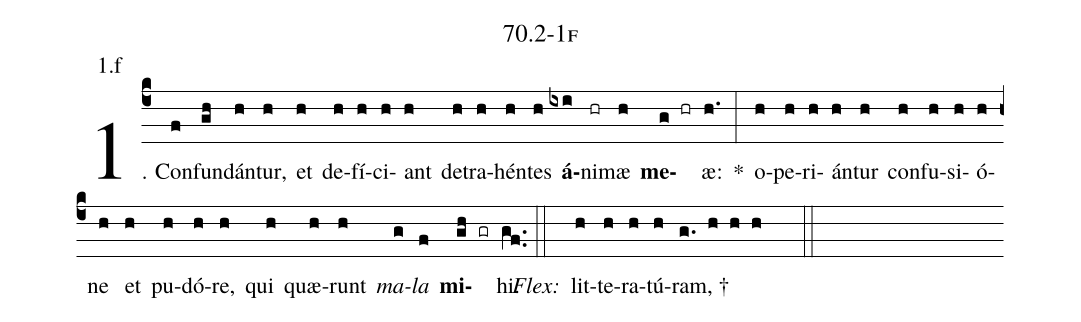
name: 70.2-1f;
annotation: 1.f;
%%
(c4)1. Con(f)fun(gh)dán(h)tur,(h) et(h) de(h)fí(h)ci(h)ant(h) de(h)tra(h)hén(h)tes(h) <b>á</b>(ixi)ni(hr)mæ(h) <b>me</b>(g hr)æ:(h.) *(:) o(h)pe(h)ri(h)án(h)tur(h) con(h)fu(h)si(h)ó(h)ne(h) et(h) pu(h)dó(h)re,(h) qui(h) quæ(h)runt(h) <i>ma</i>(g)<i>la</i>(f) <b>mi</b>(gh gr)hi.(gf..) (::)
<i>Flex:</i>()  lit(h)te(h)ra(h)tú(h)ram, †(g. h h h  ::)
